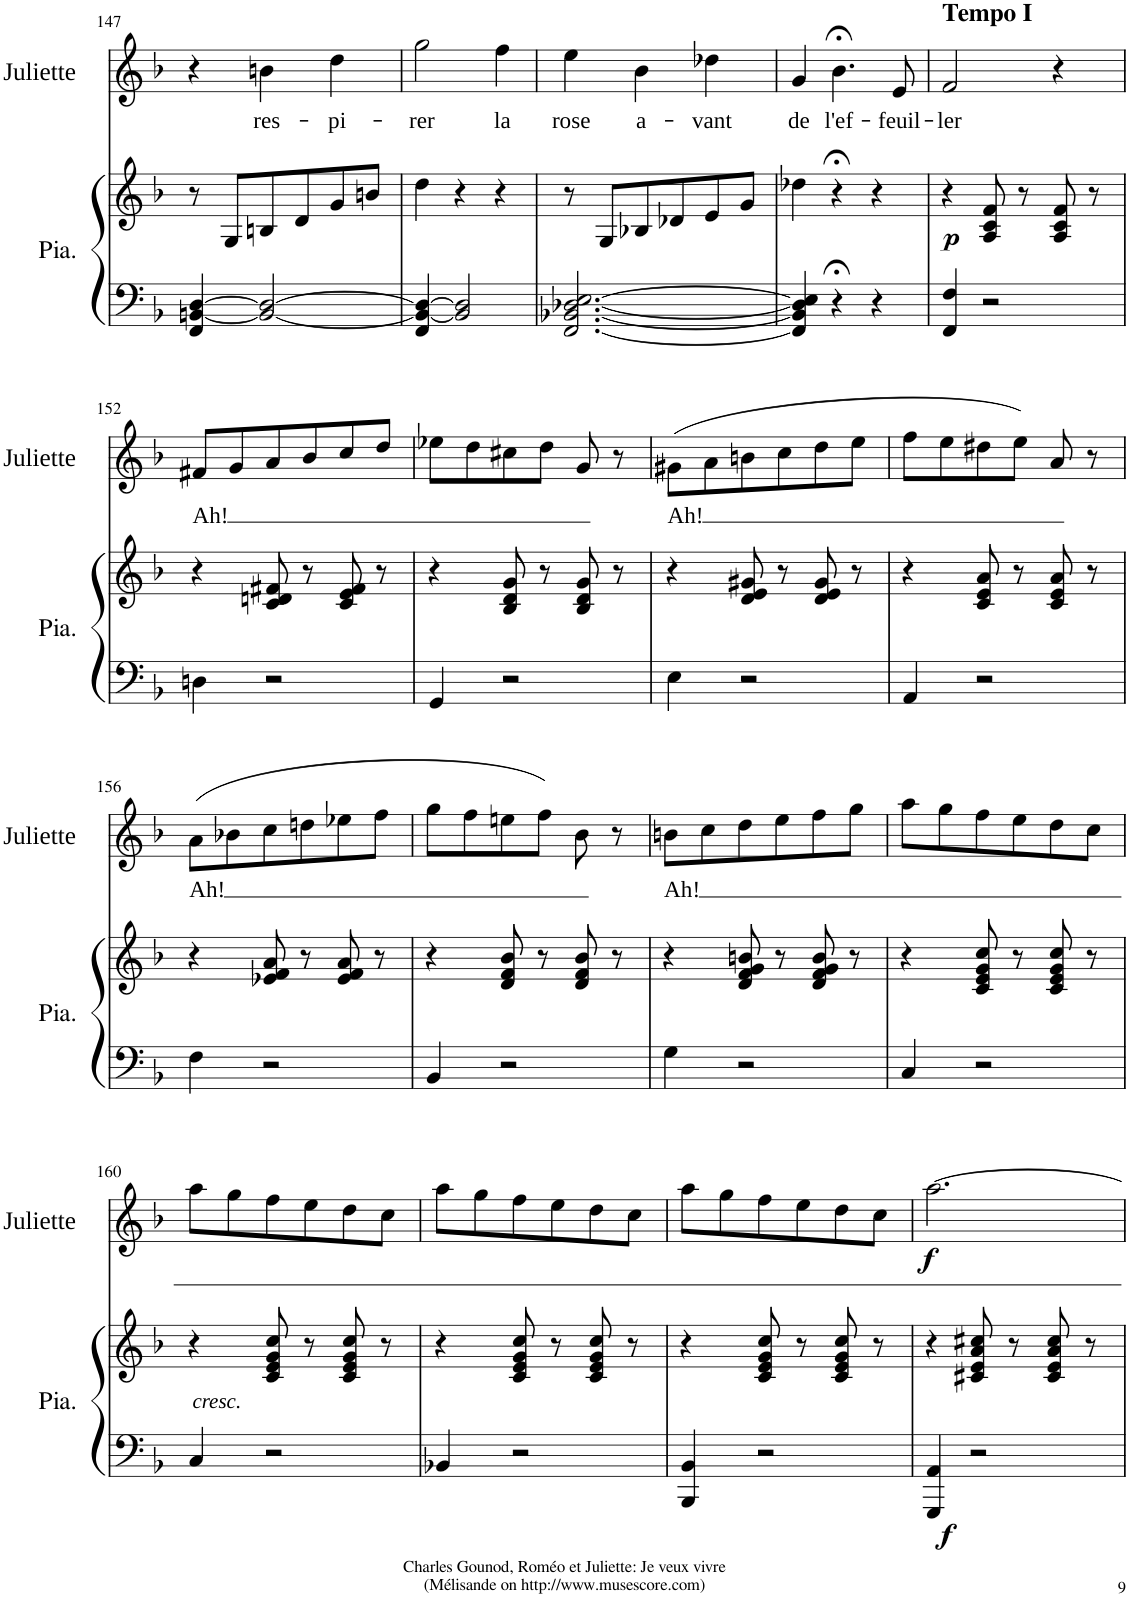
**kern	**kern	**dynam	**kern	**text	**dynam
*part2	*part2	*part2	*part1	*part1	*part1
*staff3	*staff2	*staff2/3	*staff1	*staff1	*staff1
*I"Piano	*	*	*I"Juliette	*	*
*I'Pia.	*	*	*I'Juliette	*	*
!!LO:PB:g=z
*clefF4	*clefG2	*	*clefG2	*	*
*k[b-]	*k[b-]	*	*k[b-]	*	*
*M3/4	*M3/4	*	*M3/4	*	*
=147	=147	=147	=147	=147	=147
4FF/ [4BBn/ [4D/	8r	.	4r	.	.
.	8G/L	.	.	.	.
!	!	!	!	!LO:LY:b	!
2BB/_ 2D/_	8Bn/	.	4bn\	res-	.
.	8d/	.	.	.	.
!	!	!	!	!LO:LY:b	!
.	8g/	.	4dd\	-pi-	.
.	8bn/J	.	.	.	.
=148	=148	=148	=148	=148	=148
!	!	!	!	!LO:LY:b	!
4FF/ 4BB/_ 4D/_	4dd\	.	2gg\	-rer	.
2BB/] 2D/]	4r	.	.	.	.
!	!	!	!	!LO:LY:b	!
.	4r	.	4ff\	la	.
=149	=149	=149	=149	=149	=149
!	!	!	!	!LO:LY:b	!
[2.FF/ [2.BB-X/ [2.D-X/ [2.E/	8r	.	4ee\	rose	.
.	8G/L	.	.	.	.
!	!	!	!	!LO:LY:b	!
.	8B-X/	.	4b-\	a-	.
.	8d-X/	.	.	.	.
!	!	!	!	!LO:LY:b	!
.	8e/	.	4dd-X\	-vant	.
.	8g/J	.	.	.	.
=150	=150	=150	=150	=150	=150
!	!	!	!	!LO:LY:b	!
4FF/] 4BB-/] 4D-/] 4E/]	4dd-X\	.	4g/	de	.
!	!	!	!	!LO:LY:b	!
4r;<	4r;<	.	4.b-;<\	l'ef-	.
4r	4r	.	.	.	.
!	!	!	!	!LO:LY:b	!
.	.	.	8e/	-feuil-	.
=151	=151	=151	=151	=151	=151
!	!	!	!LO:TX:a:B:t=Tempo I	!	!
!	!	!LO:DY:b	!	!LO:LY:b	!
4FF/ 4F/	4r	p	2f/	-ler	.
2r	8A/ 8c/ 8f/	.	.	.	.
.	8r	.	.	.	.
.	8A/ 8c/ 8f/	.	4r	.	.
.	8r	.	.	.	.
!!LO:LB:g=z
=152	=152	=152	=152	=152	=152
!	!	!	!	!LO:LY:b	!
4Dn\	4r	.	8f#X/L	Ah!	.
.	.	.	8g/	.	.
2r	8c/ 8dn/ 8f#X/	.	8a/	.	.
.	8r	.	8b-/	.	.
.	8c/ 8e/ 8f#/	.	8cc/	.	.
.	8r	.	8dd/J	.	.
=153	=153	=153	=153	=153	=153
4GG/	4r	.	8ee-X\L	.	.
.	.	.	8dd\	.	.
2r	8B-/ 8d/ 8g/	.	8cc#X\	.	.
.	8r	.	8dd\J	.	.
.	8B-/ 8d/ 8g/	.	8g/	.	.
.	8r	.	8r	.	.
=154	=154	=154	=154	=154	=154
!	!	!	!	!LO:LY:b	!
4E\	4r	.	(8g#X\L	Ah!	.
.	.	.	8a\	.	.
2r	8d/ 8e/ 8g#X/	.	8bn\	.	.
.	8r	.	8cc\	.	.
.	8d/ 8e/ 8g#/	.	8dd\	.	.
.	8r	.	8ee\J	.	.
=155	=155	=155	=155	=155	=155
4AA/	4r	.	8ff\L	.	.
.	.	.	8ee\	.	.
2r	8c/ 8e/ 8a/	.	8dd#X\	.	.
.	8r	.	8ee\J)	.	.
.	8c/ 8e/ 8a/	.	8a/	.	.
.	8r	.	8r	.	.
!!LO:LB:g=z
=156	=156	=156	=156	=156	=156
!	!	!	!	!LO:LY:b	!
4F\	4r	.	(8a\L	Ah!	.
.	.	.	8b-X\	.	.
2r	8e-X/ 8f/ 8a/	.	8cc\	.	.
.	8r	.	8ddn\	.	.
.	8e-/ 8f/ 8a/	.	8ee-X\	.	.
.	8r	.	8ff\J	.	.
=157	=157	=157	=157	=157	=157
4BB-/	4r	.	8gg\L	.	.
.	.	.	8ff\	.	.
2r	8d/ 8f/ 8b-/	.	8een\	.	.
.	8r	.	8ff\J)	.	.
.	8d/ 8f/ 8b-/	.	8b-\	.	.
.	8r	.	8r	.	.
=158	=158	=158	=158	=158	=158
!	!	!	!	!LO:LY:b	!
4G\	4r	.	8bn\L	Ah!	.
.	.	.	8cc\	.	.
2r	8d/ 8f/ 8g/ 8bn/	.	8dd\	.	.
.	8r	.	8ee\	.	.
.	8d/ 8f/ 8g/ 8b/	.	8ff\	.	.
.	8r	.	8gg\J	.	.
=159	=159	=159	=159	=159	=159
4C/	4r	.	8aa\L	.	.
.	.	.	8gg\	.	.
2r	8c/ 8e/ 8g/ 8cc/	.	8ff\	.	.
.	8r	.	8ee\	.	.
.	8c/ 8e/ 8g/ 8cc/	.	8dd\	.	.
.	8r	.	8cc\J	.	.
!!LO:LB:g=z
=160	=160	=160	=160	=160	=160
!	!	!LO:DY:b	!	!	!
4C/	4r	other-dynamics	8aa\L	.	.
.	.	.	8gg\	.	.
2r	8c/ 8e/ 8g/ 8cc/	.	8ff\	.	.
.	8r	.	8ee\	.	.
.	8c/ 8e/ 8g/ 8cc/	.	8dd\	.	.
.	8r	.	8cc\J	.	.
=161	=161	=161	=161	=161	=161
4BB-X/	4r	.	8aa\L	.	.
.	.	.	8gg\	.	.
2r	8c/ 8e/ 8g/ 8cc/	.	8ff\	.	.
.	8r	.	8ee\	.	.
.	8c/ 8e/ 8g/ 8cc/	.	8dd\	.	.
.	8r	.	8cc\J	.	.
=162	=162	=162	=162	=162	=162
4BBB-/ 4BB-/	4r	.	8aa\L	.	.
.	.	.	8gg\	.	.
2r	8c/ 8e/ 8g/ 8cc/	.	8ff\	.	.
.	8r	.	8ee\	.	.
.	8c/ 8e/ 8g/ 8cc/	.	8dd\	.	.
.	8r	.	8cc\J	.	.
=163	=163	=163	=163	=163	=163
!	!	!LO:DY:b=2	!	!	!LO:DY:b
4GGG/ 4AA/	4r	f	[2.aa\	.	f
2r	8c#X/ 8e/ 8a/ 8cc#X/	.	.	.	.
.	8r	.	.	.	.
.	8c#/ 8e/ 8a/ 8cc#/	.	.	.	.
.	8r	.	.	.	.
=	=	=	=	=	=
*-	*-	*-	*-	*-	*-
